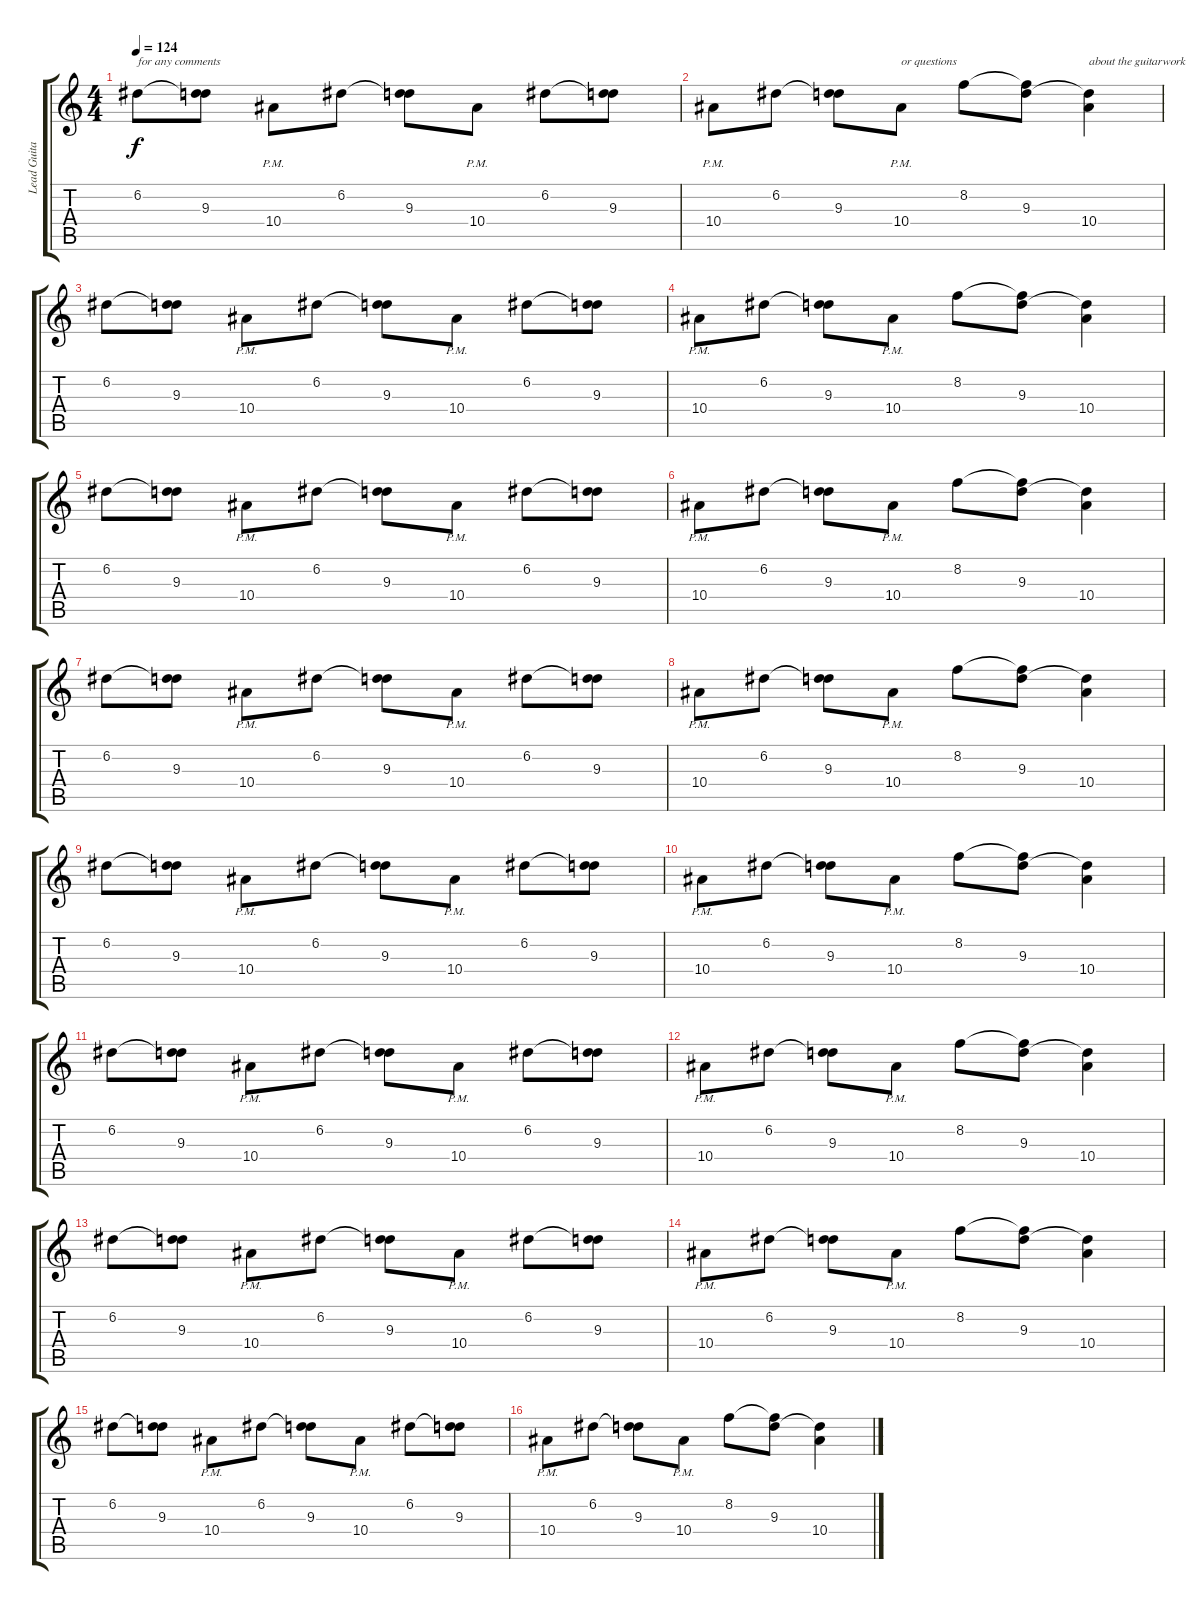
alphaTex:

\track ("Lead Guitar" "Lead Guita") {instrument distortionguitar}
\staff {score tabs}
\tuning (D4 A3 F3 C3 G2 C2) {hide}
\ts (4 4)
\tempo 124
\clef g2
\ks c
6.2.8{txt "for any comments" dy f instrument distortionguitar} (6.2{t} 9.3).8 10.4{pm}.8 6.2.8 (6.2{t} 9.3).8 10.4{pm}.8 6.2.8 (6.2{t} 9.3).8 |
10.4{pm}.8 6.2.8 (6.2{t} 9.3).8 10.4{pm}.8{txt "or questions"} 8.2.8 (8.2{t} 9.3).8 (9.3{t} 10.4).4{txt "about the guitarwork"} |
6.2.8 (6.2{t} 9.3).8 10.4{pm}.8 6.2.8 (6.2{t} 9.3).8 10.4{pm}.8 6.2.8 (6.2{t} 9.3).8 |
10.4{pm}.8 6.2.8 (6.2{t} 9.3).8 10.4{pm}.8 8.2.8 (8.2{t} 9.3).8 (9.3{t} 10.4).4 |
6.2.8 (6.2{t} 9.3).8 10.4{pm}.8 6.2.8 (6.2{t} 9.3).8 10.4{pm}.8 6.2.8 (6.2{t} 9.3).8 |
10.4{pm}.8 6.2.8 (6.2{t} 9.3).8 10.4{pm}.8 8.2.8 (8.2{t} 9.3).8 (9.3{t} 10.4).4 |
6.2.8 (6.2{t} 9.3).8 10.4{pm}.8 6.2.8 (6.2{t} 9.3).8 10.4{pm}.8 6.2.8 (6.2{t} 9.3).8 |
10.4{pm}.8 6.2.8 (6.2{t} 9.3).8 10.4{pm}.8 8.2.8 (8.2{t} 9.3).8 (9.3{t} 10.4).4 |
6.2.8 (6.2{t} 9.3).8 10.4{pm}.8 6.2.8 (6.2{t} 9.3).8 10.4{pm}.8 6.2.8 (6.2{t} 9.3).8 |
10.4{pm}.8 6.2.8 (6.2{t} 9.3).8 10.4{pm}.8 8.2.8 (8.2{t} 9.3).8 (9.3{t} 10.4).4 |
6.2.8 (6.2{t} 9.3).8 10.4{pm}.8 6.2.8 (6.2{t} 9.3).8 10.4{pm}.8 6.2.8 (6.2{t} 9.3).8 |
10.4{pm}.8 6.2.8 (6.2{t} 9.3).8 10.4{pm}.8 8.2.8 (8.2{t} 9.3).8 (9.3{t} 10.4).4 |
6.2.8 (6.2{t} 9.3).8 10.4{pm}.8 6.2.8 (6.2{t} 9.3).8 10.4{pm}.8 6.2.8 (6.2{t} 9.3).8 |
10.4{pm}.8 6.2.8 (6.2{t} 9.3).8 10.4{pm}.8 8.2.8 (8.2{t} 9.3).8 (9.3{t} 10.4).4 |
6.2.8 (6.2{t} 9.3).8 10.4{pm}.8 6.2.8 (6.2{t} 9.3).8 10.4{pm}.8 6.2.8 (6.2{t} 9.3).8 |
10.4{pm}.8 6.2.8 (6.2{t} 9.3).8 10.4{pm}.8 8.2.8 (8.2{t} 9.3).8 (9.3{t} 10.4).4
